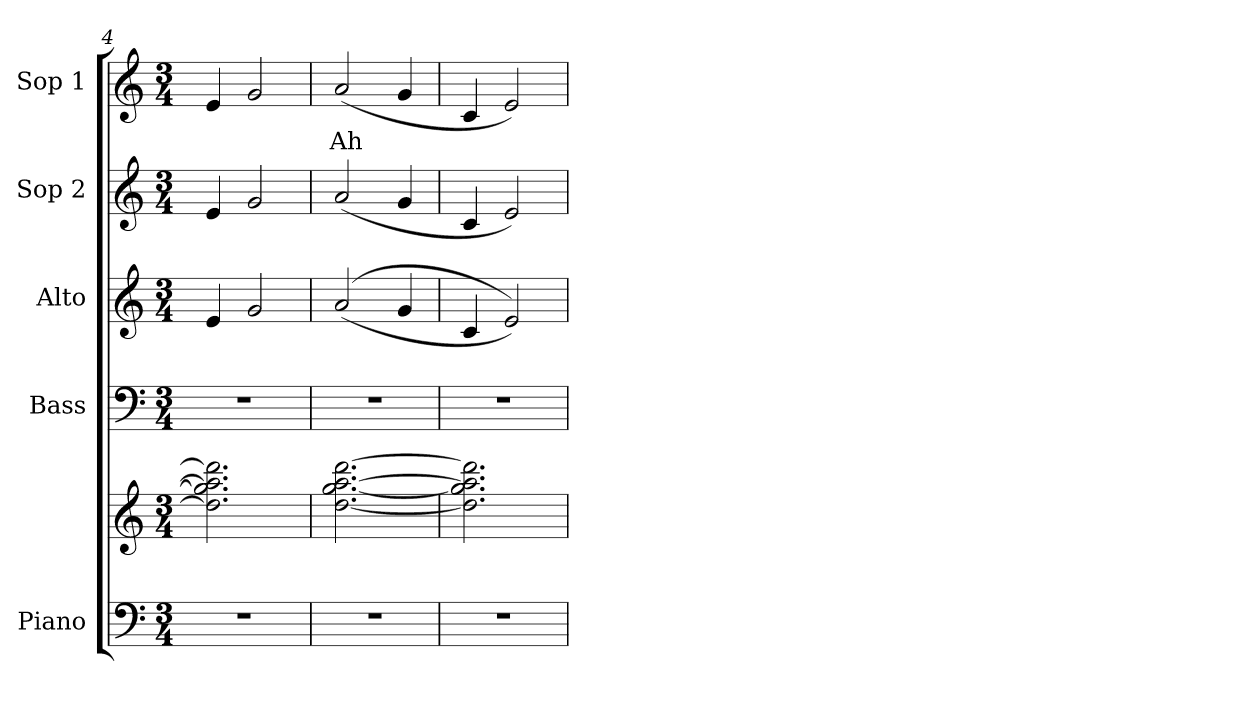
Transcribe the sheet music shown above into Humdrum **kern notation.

**kern	**kern	**kern	**kern	**kern	**kern	**text
*part5	*part5	*part4	*part3	*part2	*part1	*part1
*staff6	*staff5	*staff4	*staff3	*staff2	*staff1	*staff1
*I"Piano	*	*I"Bass	*I"Alto	*I"Sop 2	*I"Sop 1	*
*I'Pno.	*	*I'B.	*I'A.	*I'S.2	*I'S.1	*
*clefF4	*clefG2	*clefF4	*clefG2	*clefG2	*clefG2	*
*k[]	*k[]	*k[]	*k[]	*k[]	*k[]	*
*M3/4	*M3/4	*M3/4	*M3/4	*M3/4	*M3/4	*
=4	=4	=4	=4	=4	=4	=4
2.r	2.dd\] 2.gg\] 2.aa\] 2.ddd\]	2.r	4e/	4e/	4e/	.
.	.	.	2g/	2g/	2g/	.
=5	=5	=5	=5	=5	=5	=5
2.r	[2.dd\ [2.gg\ [2.aa\ [2.ddd\	2.r	((2a/	(2a/	(2a/	Ah
.	.	.	4g/	4g/	4g/	.
=6	=6	=6	=6	=6	=6	=6
2.r	2.dd\] 2.gg\] 2.aa\] 2.ddd\]	2.r	4c/	4c/	4c/	.
.	.	.	2e/))	2e/)	2e/)	.
=	=	=	=	=	=	=
*-	*-	*-	*-	*-	*-	*-
